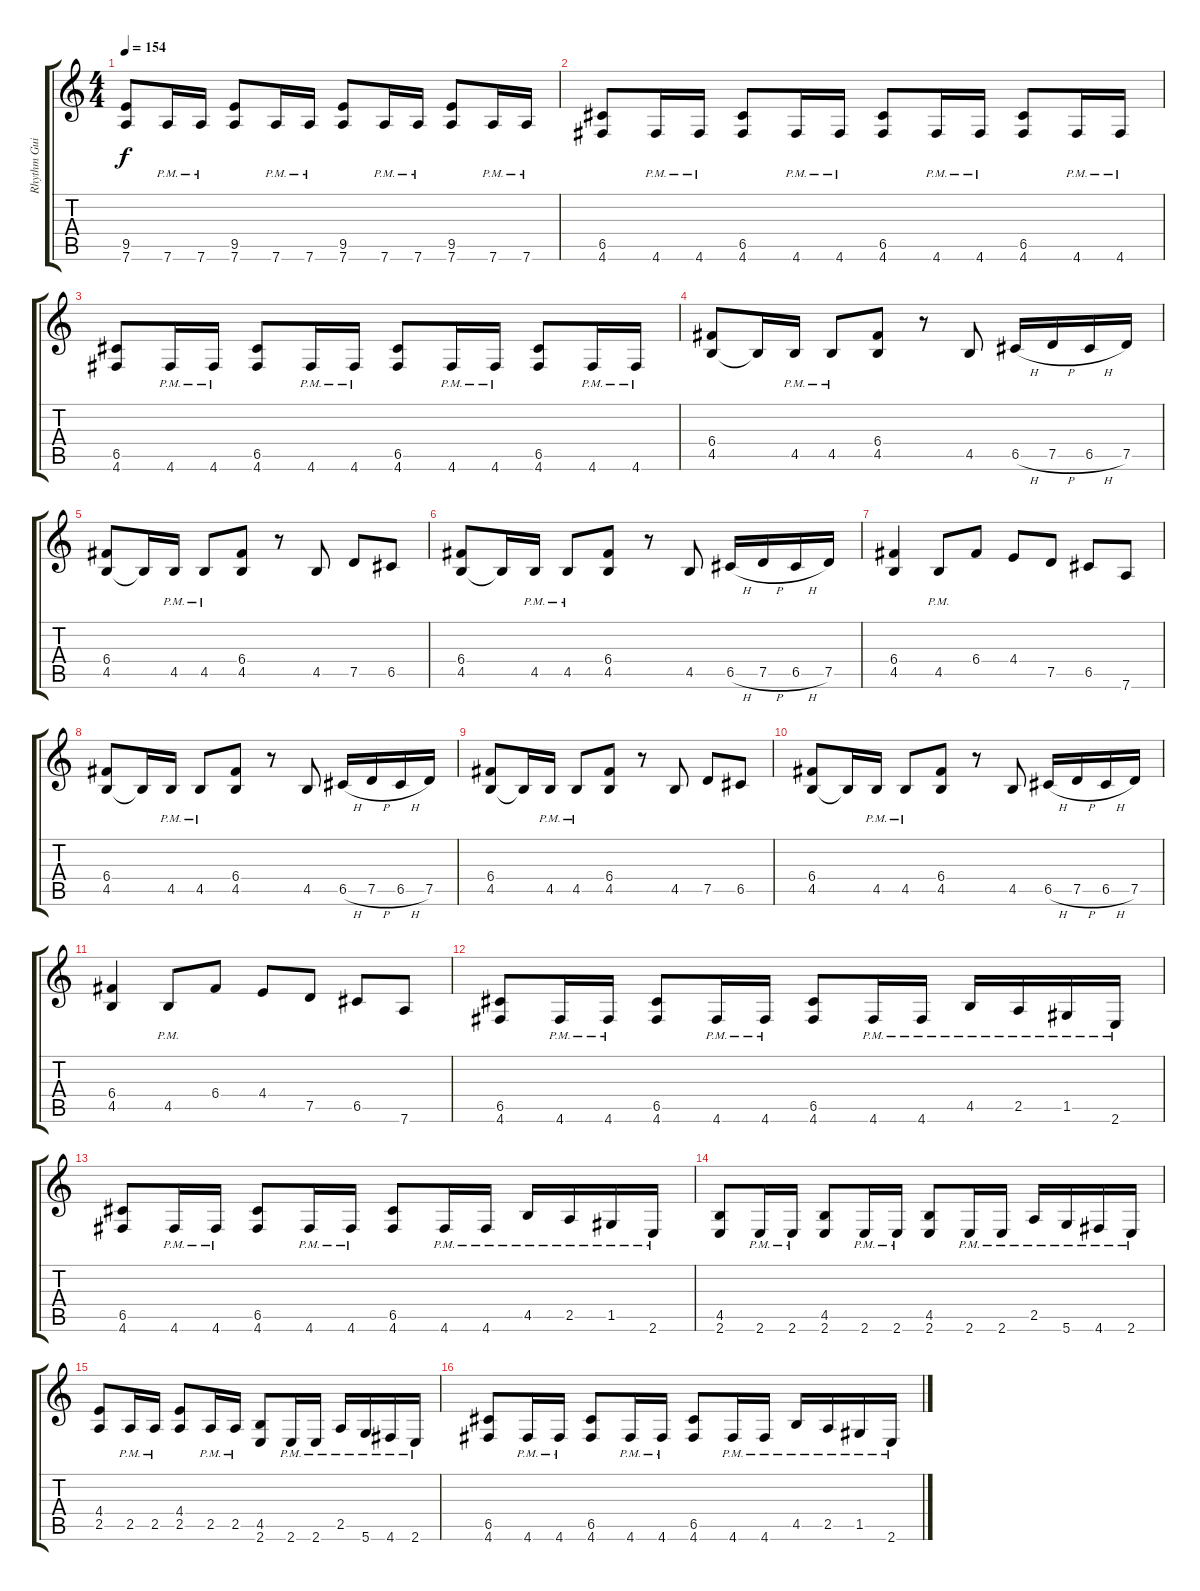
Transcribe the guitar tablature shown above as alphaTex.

\track ("Rhythm Guitar" "Rhythm Gui") {instrument overdrivenguitar}
\staff {score tabs}
\tuning (D4 A3 F3 C3 G2 D2) {hide}
\ts (4 4)
\tempo 154
\clef g2
\ks c
(9.5 7.6).8{dy f} 7.6{pm}.16 7.6{pm}.16 (9.5 7.6).8 7.6{pm}.16 7.6{pm}.16 (9.5 7.6).8 7.6{pm}.16 7.6{pm}.16 (9.5 7.6).8 7.6{pm}.16 7.6{pm}.16 |
(6.5 4.6).8 4.6{pm}.16 4.6{pm}.16 (6.5 4.6).8 4.6{pm}.16 4.6{pm}.16 (6.5 4.6).8 4.6{pm}.16 4.6{pm}.16 (6.5 4.6).8 4.6{pm}.16 4.6{pm}.16 |
(6.5 4.6).8 4.6{pm}.16 4.6{pm}.16 (6.5 4.6).8 4.6{pm}.16 4.6{pm}.16 (6.5 4.6).8 4.6{pm}.16 4.6{pm}.16 (6.5 4.6).8 4.6{pm}.16 4.6{pm}.16 |
(6.4 4.5).8 4.5{t}.16 4.5{pm}.16 4.5{pm}.8 (6.4 4.5).8 r.8 4.5.8 6.5{h}.16 7.5{h}.16 6.5{h}.16 7.5.16 |
(6.4 4.5).8 4.5{t}.16 4.5{pm}.16 4.5{pm}.8 (6.4 4.5).8 r.8 4.5.8 7.5.8 6.5.8 |
(6.4 4.5).8 4.5{t}.16 4.5{pm}.16 4.5{pm}.8 (6.4 4.5).8 r.8 4.5.8 6.5{h}.16 7.5{h}.16 6.5{h}.16 7.5.16 |
(6.4 4.5).4 4.5{pm}.8 6.4.8 4.4.8 7.5.8 6.5.8 7.6.8 |
(6.4 4.5).8 4.5{t}.16 4.5{pm}.16 4.5{pm}.8 (6.4 4.5).8 r.8 4.5.8 6.5{h}.16 7.5{h}.16 6.5{h}.16 7.5.16 |
(6.4 4.5).8 4.5{t}.16 4.5{pm}.16 4.5{pm}.8 (6.4 4.5).8 r.8 4.5.8 7.5.8 6.5.8 |
(6.4 4.5).8 4.5{t}.16 4.5{pm}.16 4.5{pm}.8 (6.4 4.5).8 r.8 4.5.8 6.5{h}.16 7.5{h}.16 6.5{h}.16 7.5.16 |
(6.4 4.5).4 4.5{pm}.8 6.4.8 4.4.8 7.5.8 6.5.8 7.6.8 |
(6.5 4.6).8 4.6{pm}.16 4.6{pm}.16 (6.5 4.6).8 4.6{pm}.16 4.6{pm}.16 (6.5 4.6).8 4.6{pm}.16 4.6{pm}.16 4.5{pm}.16 2.5{pm}.16 1.5{pm}.16 2.6{pm}.16 |
(6.5 4.6).8 4.6{pm}.16 4.6{pm}.16 (6.5 4.6).8 4.6{pm}.16 4.6{pm}.16 (6.5 4.6).8 4.6{pm}.16 4.6{pm}.16 4.5{pm}.16 2.5{pm}.16 1.5{pm}.16 2.6{pm}.16 |
(4.5 2.6).8 2.6{pm}.16 2.6{pm}.16 (4.5 2.6).8 2.6{pm}.16 2.6{pm}.16 (4.5 2.6).8 2.6{pm}.16 2.6{pm}.16 2.5{pm}.16 5.6{pm}.16 4.6{pm}.16 2.6{pm}.16 |
(4.4 2.5).8 2.5{pm}.16 2.5{pm}.16 (4.4 2.5).8 2.5{pm}.16 2.5{pm}.16 (4.5 2.6).8 2.6{pm}.16 2.6{pm}.16 2.5{pm}.16 5.6{pm}.16 4.6{pm}.16 2.6{pm}.16 |
(6.5 4.6).8 4.6{pm}.16 4.6{pm}.16 (6.5 4.6).8 4.6{pm}.16 4.6{pm}.16 (6.5 4.6).8 4.6{pm}.16 4.6{pm}.16 4.5{pm}.16 2.5{pm}.16 1.5{pm}.16 2.6{pm}.16
